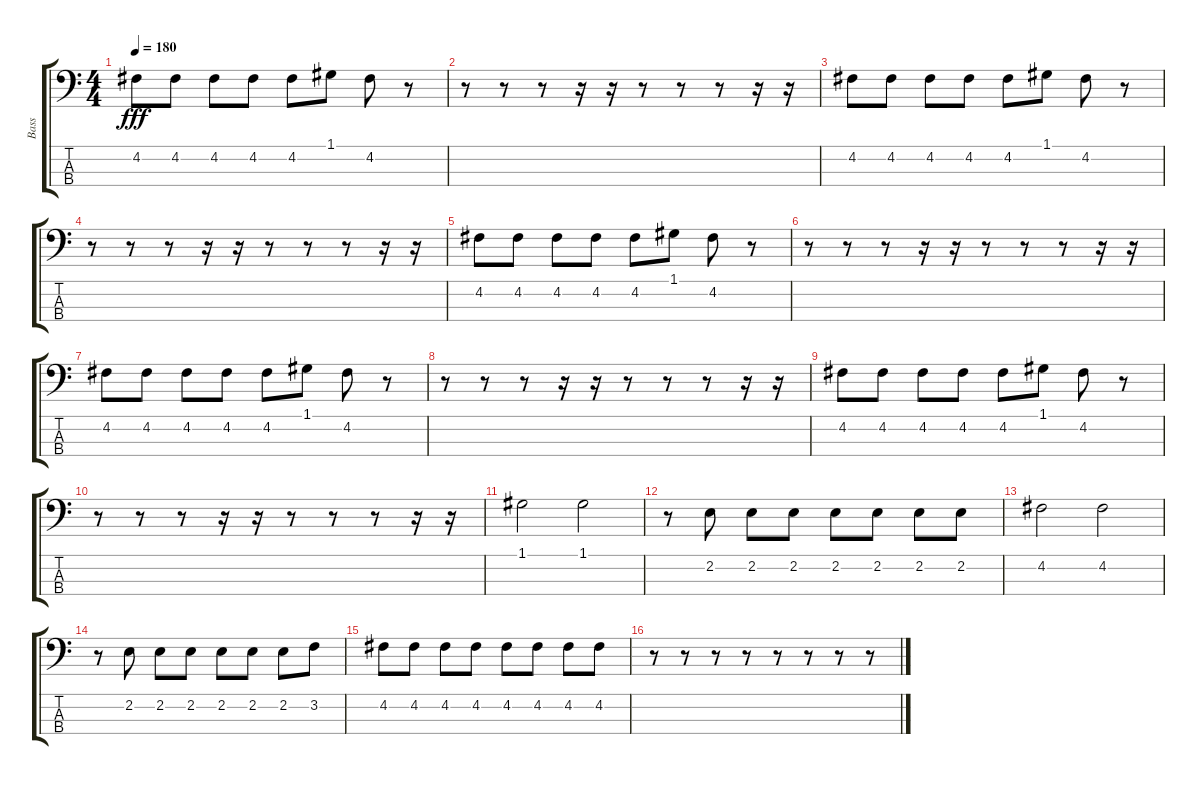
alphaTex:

\track ("Bass" "Bass") {instrument electricbasspick}
\staff {score tabs}
\tuning (G2 D2 A1 E1) {hide}
\ts (4 4)
\tempo 180
\clef f4
\ks c
4.2.8{dy fff} 4.2.8 4.2.8 4.2.8 4.2.8 1.1.8 4.2.8 r.8 |
r.8 r.8 r.8 r.16 r.16 r.8 r.8 r.8 r.16 r.16 |
4.2.8 4.2.8 4.2.8 4.2.8 4.2.8 1.1.8 4.2.8 r.8 |
r.8 r.8 r.8 r.16 r.16 r.8 r.8 r.8 r.16 r.16 |
4.2.8 4.2.8 4.2.8 4.2.8 4.2.8 1.1.8 4.2.8 r.8 |
r.8 r.8 r.8 r.16 r.16 r.8 r.8 r.8 r.16 r.16 |
4.2.8 4.2.8 4.2.8 4.2.8 4.2.8 1.1.8 4.2.8 r.8 |
r.8 r.8 r.8 r.16 r.16 r.8 r.8 r.8 r.16 r.16 |
4.2.8 4.2.8 4.2.8 4.2.8 4.2.8 1.1.8 4.2.8 r.8 |
r.8 r.8 r.8 r.16 r.16 r.8 r.8 r.8 r.16 r.16 |
1.1.2 1.1.2 |
r.8 2.2.8 2.2.8 2.2.8 2.2.8 2.2.8 2.2.8 2.2.8 |
4.2.2 4.2.2 |
r.8 2.2.8 2.2.8 2.2.8 2.2.8 2.2.8 2.2.8 3.2.8 |
4.2.8 4.2.8 4.2.8 4.2.8 4.2.8 4.2.8 4.2.8 4.2.8 |
r.8 r.8 r.8 r.8 r.8 r.8 r.8 r.8
